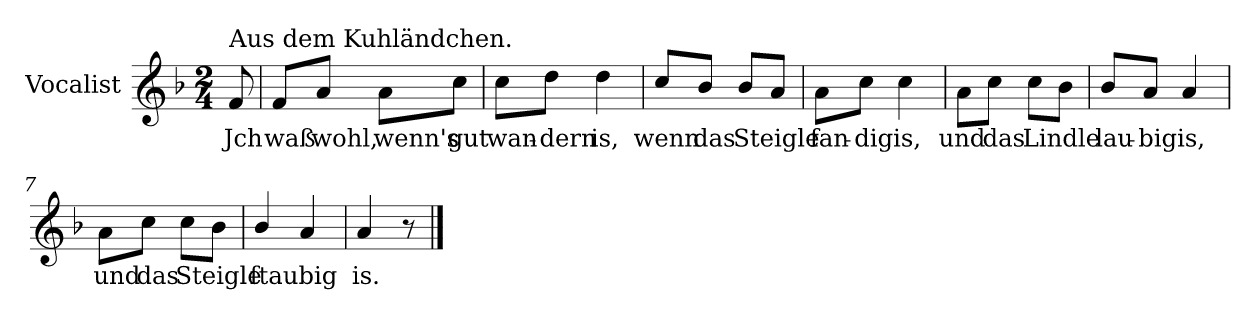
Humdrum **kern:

**kern	**text
*part1	*part1
*staff1	*staff1
*I"Vocalist	*
*k[b-]	*
*F:	*
*M2/4	*
=	=
!LO:TX:a:t=Aus dem Kuhländchen.	!
8f	Jch
=1	=1
8fL	waß
8aJ	wohl,
8aL	wenn's
8ccJ	gut
=2	=2
8ccL	wan-
8ddJ	-dern
4dd	is,
=3	=3
8ccL	wenn
8b-/J	das
8b-/L	Steigle
8aJ	.
=4	=4
8aL	fan-
8ccJ	-dig
4cc	is,
=5	=5
8aL	und
8ccJ	das
8ccL	Lindle
8b-J	.
=6	=6
8b-/L	lau-
8aJ	-big
4a	is,
=7	=7
8aL	und
8ccJ	das
8ccL	Steigle
8b-J	.
=8	=8
4b-/	ſtaubig
4a	.
=9	=9
4a	is.
8r	.
==	==
*-	*-
